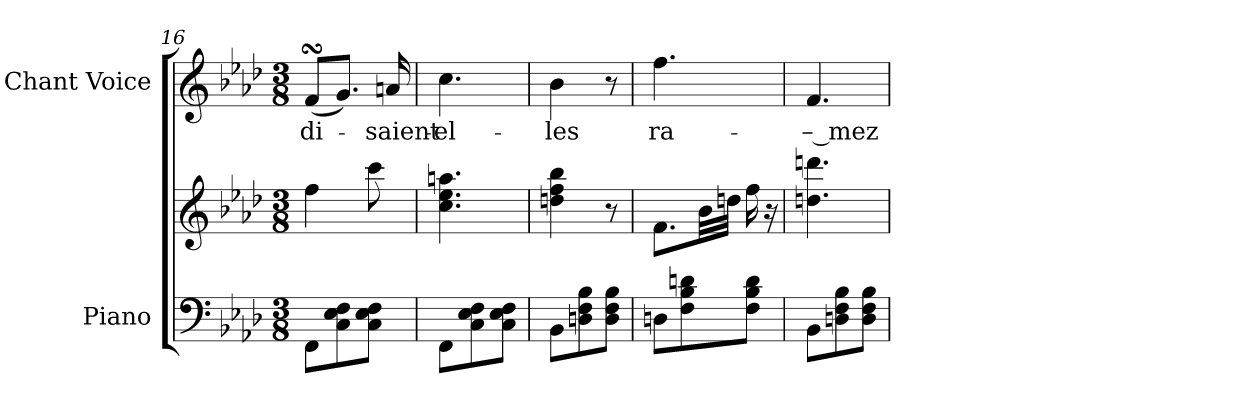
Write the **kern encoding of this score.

**kern	**kern	**kern	**text
*part2	*part2	*part1	*part1
*staff3	*staff2	*staff1	*staff1
*I"Piano	*	*I"Chant Voice	*
*I'Pno	*	*	*
*clefF4	*clefG2	*clefG2	*
*k[b-e-a-d-]	*k[b-e-a-d-]	*k[b-e-a-d-]	*
*M3/8	*M3/8	*M3/8	*
=16	=16	=16	=16
!	!	!	!LO:LY:b
8FF\L	4ff\	(<8fsSSS/L	di-
8C\ 8E-\ 8F\	.	8.g/J)	.
8C\ 8E-\ 8F\J	8ccc\	.	.
!	!	!	!LO:LY:b
.	.	16an/	-saient-
=17	=17	=17	=17
!	!	!	!LO:LY:b
8FF\L	4.cc\ 4.ee-\ 4.aan\	4.cc\	-el-
8C\ 8E-\ 8F\	.	.	.
8C\ 8E-\ 8F\J	.	.	.
=18	=18	=18	=18
!	!	!	!LO:LY:b
8BB-\L	4ddn\ 4ff\ 4bb-\	4b-\	-les
8Dn\ 8F\ 8B-\	.	.	.
8D\ 8F\ 8B-\J	8r	8r	.
=19	=19	=19	=19
!	!	!	!LO:LY:b
8Dn\L	8.f\L	4.ff\	ra-
8F\ 8B-\ 8dni\	.	.	.
.	32b-\LL	.	.
.	32ddn\JJJ	.	.
8F\ 8B-\ 8d\J	16ff\	.	.
.	16r	.	.
!!LO:LB:g=z
=20	=20	=20	=20
!	!	!	!LO:LY:b
8BB-\L	4.ddn\ 4.dddn\	4.f/	-– mez
8Dn\ 8F\ 8B-\	.	.	.
8D\ 8F\ 8B-\J	.	.	.
=	=	=	=
*-	*-	*-	*-
